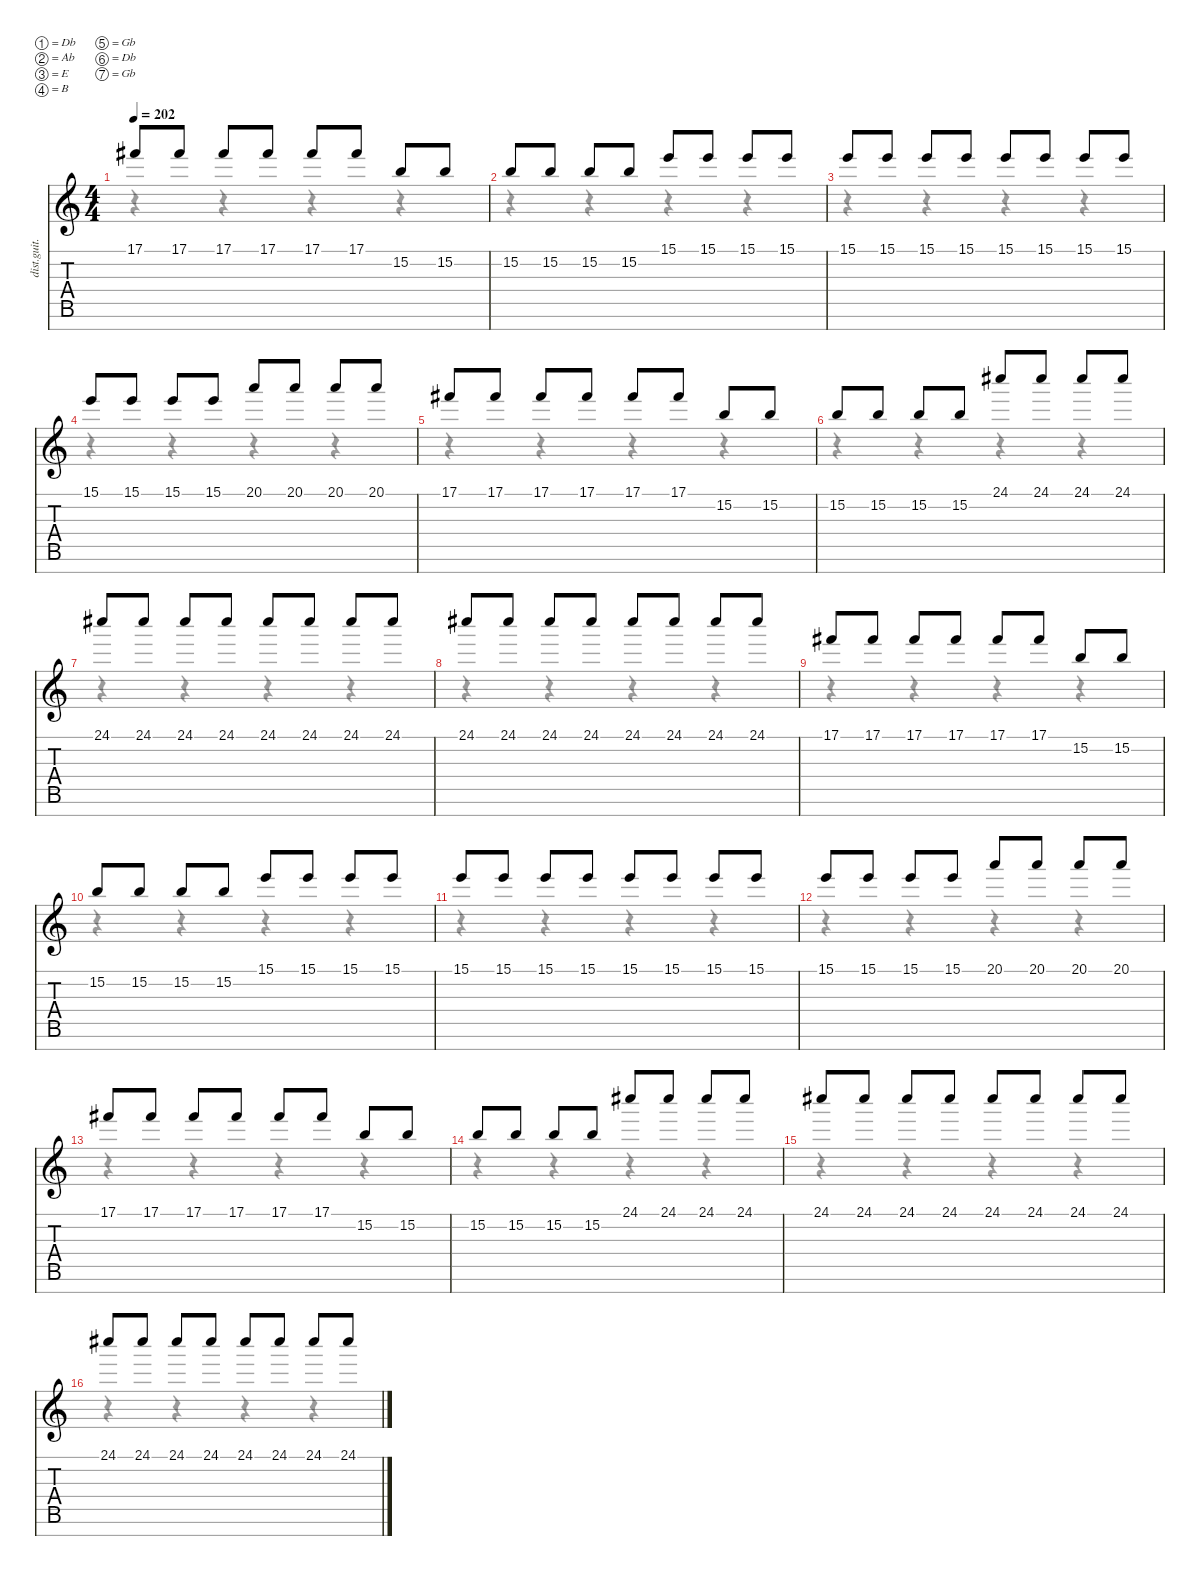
\defaultSystemsLayout 4
\hideDynamics
\bracketExtendMode nobrackets
\track ("Ambient Leads" "dist.guit.") {instrument distortionguitar}
\staff {score tabs}
\tuning (Db4 Ab3 E3 B2 Gb2 Db2 Gb1)
\voice
\ts (4 4)
\tempo 202
\clef g2
\ks c
17.1{acc #}.8{dy mf beam Up} 17.1{acc #}.8{beam Up} 17.1{acc #}.8{beam Up} 17.1{acc #}.8{beam Up} 17.1{acc #}.8{beam Up} 17.1{acc #}.8{beam Up} 15.2.8{beam Up} 15.2.8{beam Up} |
15.2.8{beam Up} 15.2.8{beam Up} 15.2.8{beam Up} 15.2.8{beam Up} 15.1.8{beam Up} 15.1.8{beam Up} 15.1.8{beam Up} 15.1.8{beam Up} |
15.1.8{beam Up} 15.1.8{beam Up} 15.1.8{beam Up} 15.1.8{beam Up} 15.1.8{beam Up} 15.1.8{beam Up} 15.1.8{beam Up} 15.1.8{beam Up} |
15.1.8{beam Up} 15.1.8{beam Up} 15.1.8{beam Up} 15.1.8{beam Up} 20.1.8{beam Up} 20.1.8{beam Up} 20.1.8{beam Up} 20.1.8{beam Up} |
17.1{acc #}.8{beam Up} 17.1{acc #}.8{beam Up} 17.1{acc #}.8{beam Up} 17.1{acc #}.8{beam Up} 17.1{acc #}.8{beam Up} 17.1{acc #}.8{beam Up} 15.2.8{beam Up} 15.2.8{beam Up} |
15.2.8{beam Up} 15.2.8{beam Up} 15.2.8{beam Up} 15.2.8{beam Up} 24.1{acc #}.8{beam Up} 24.1{acc #}.8{beam Up} 24.1{acc #}.8{beam Up} 24.1{acc #}.8{beam Up} |
24.1{acc #}.8{beam Up} 24.1{acc #}.8{beam Up} 24.1{acc #}.8{beam Up} 24.1{acc #}.8{beam Up} 24.1{acc #}.8{beam Up} 24.1{acc #}.8{beam Up} 24.1{acc #}.8{beam Up} 24.1{acc #}.8{beam Up} |
24.1{acc #}.8{beam Up} 24.1{acc #}.8{beam Up} 24.1{acc #}.8{beam Up} 24.1{acc #}.8{beam Up} 24.1{acc #}.8{beam Up} 24.1{acc #}.8{beam Up} 24.1{acc #}.8{beam Up} 24.1{acc #}.8{beam Up} |
17.1{acc #}.8{beam Up} 17.1{acc #}.8{beam Up} 17.1{acc #}.8{beam Up} 17.1{acc #}.8{beam Up} 17.1{acc #}.8{beam Up} 17.1{acc #}.8{beam Up} 15.2.8{beam Up} 15.2.8{beam Up} |
15.2.8{beam Up} 15.2.8{beam Up} 15.2.8{beam Up} 15.2.8{beam Up} 15.1.8{beam Up} 15.1.8{beam Up} 15.1.8{beam Up} 15.1.8{beam Up} |
15.1.8{beam Up} 15.1.8{beam Up} 15.1.8{beam Up} 15.1.8{beam Up} 15.1.8{beam Up} 15.1.8{beam Up} 15.1.8{beam Up} 15.1.8{beam Up} |
15.1.8{beam Up} 15.1.8{beam Up} 15.1.8{beam Up} 15.1.8{beam Up} 20.1.8{beam Up} 20.1.8{beam Up} 20.1.8{beam Up} 20.1.8{beam Up} |
17.1{acc #}.8{beam Up} 17.1{acc #}.8{beam Up} 17.1{acc #}.8{beam Up} 17.1{acc #}.8{beam Up} 17.1{acc #}.8{beam Up} 17.1{acc #}.8{beam Up} 15.2.8{beam Up} 15.2.8{beam Up} |
15.2.8{beam Up} 15.2.8{beam Up} 15.2.8{beam Up} 15.2.8{beam Up} 24.1{acc #}.8{beam Up} 24.1{acc #}.8{beam Up} 24.1{acc #}.8{beam Up} 24.1{acc #}.8{beam Up} |
24.1{acc #}.8{beam Up} 24.1{acc #}.8{beam Up} 24.1{acc #}.8{beam Up} 24.1{acc #}.8{beam Up} 24.1{acc #}.8{beam Up} 24.1{acc #}.8{beam Up} 24.1{acc #}.8{beam Up} 24.1{acc #}.8{beam Up} |
24.1{acc #}.8{beam Up} 24.1{acc #}.8{beam Up} 24.1{acc #}.8{beam Up} 24.1{acc #}.8{beam Up} 24.1{acc #}.8{beam Up} 24.1{acc #}.8{beam Up} 24.1{acc #}.8{beam Up} 24.1{acc #}.8{beam Up}
\voice
\clef g2
\ottava regular
\simile none
\ks c
r.4{dy mf beam Down} r.4{beam Down} r.4{beam Down} r.4{beam Down} |
r.4{beam Down} r.4{beam Down} r.4{beam Down} r.4{beam Down} |
r.4{beam Down} r.4{beam Down} r.4{beam Down} r.4{beam Down} |
r.4{beam Down} r.4{beam Down} r.4{beam Down} r.4{beam Down} |
r.4{beam Down} r.4{beam Down} r.4{beam Down} r.4{beam Down} |
r.4{beam Down} r.4{beam Down} r.4{beam Down} r.4{beam Down} |
r.4{beam Down} r.4{beam Down} r.4{beam Down} r.4{beam Down} |
r.4{beam Down} r.4{beam Down} r.4{beam Down} r.4{beam Down} |
r.4{beam Down} r.4{beam Down} r.4{beam Down} r.4{beam Down} |
r.4{beam Down} r.4{beam Down} r.4{beam Down} r.4{beam Down} |
r.4{beam Down} r.4{beam Down} r.4{beam Down} r.4{beam Down} |
r.4{beam Down} r.4{beam Down} r.4{beam Down} r.4{beam Down} |
r.4{beam Down} r.4{beam Down} r.4{beam Down} r.4{beam Down} |
r.4{beam Down} r.4{beam Down} r.4{beam Down} r.4{beam Down} |
r.4{beam Down} r.4{beam Down} r.4{beam Down} r.4{beam Down} |
r.4{beam Down} r.4{beam Down} r.4{beam Down} r.4{beam Down}
